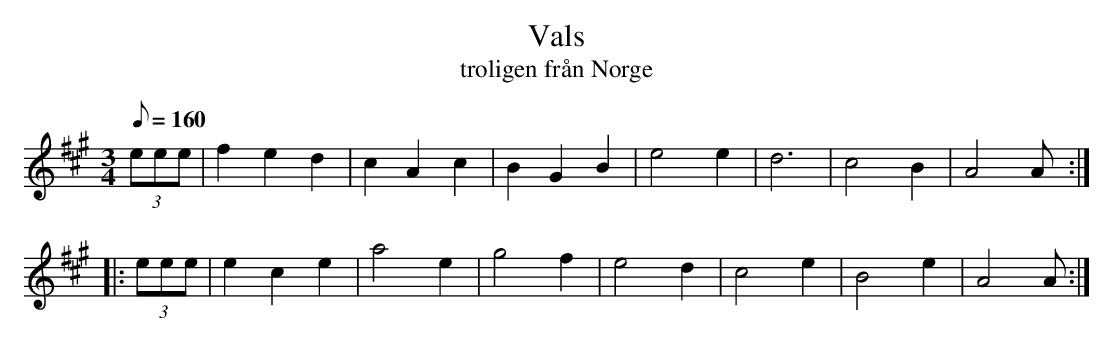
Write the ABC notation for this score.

X:1
T:Vals
T:troligen från Norge
M:3/4
L:1/8
K:A
Q:160
(3eee | f2 e2 d2 | c2 A2 c2 | B2 G2 B2 | e4 e2 | d6 | c4 B2 | A4 A :|
|: (3eee | e2 c2 e2 | a4 e2 | g4 f2 | e4 d2 | c4 e2 | B4 e2 | A4 A :|
